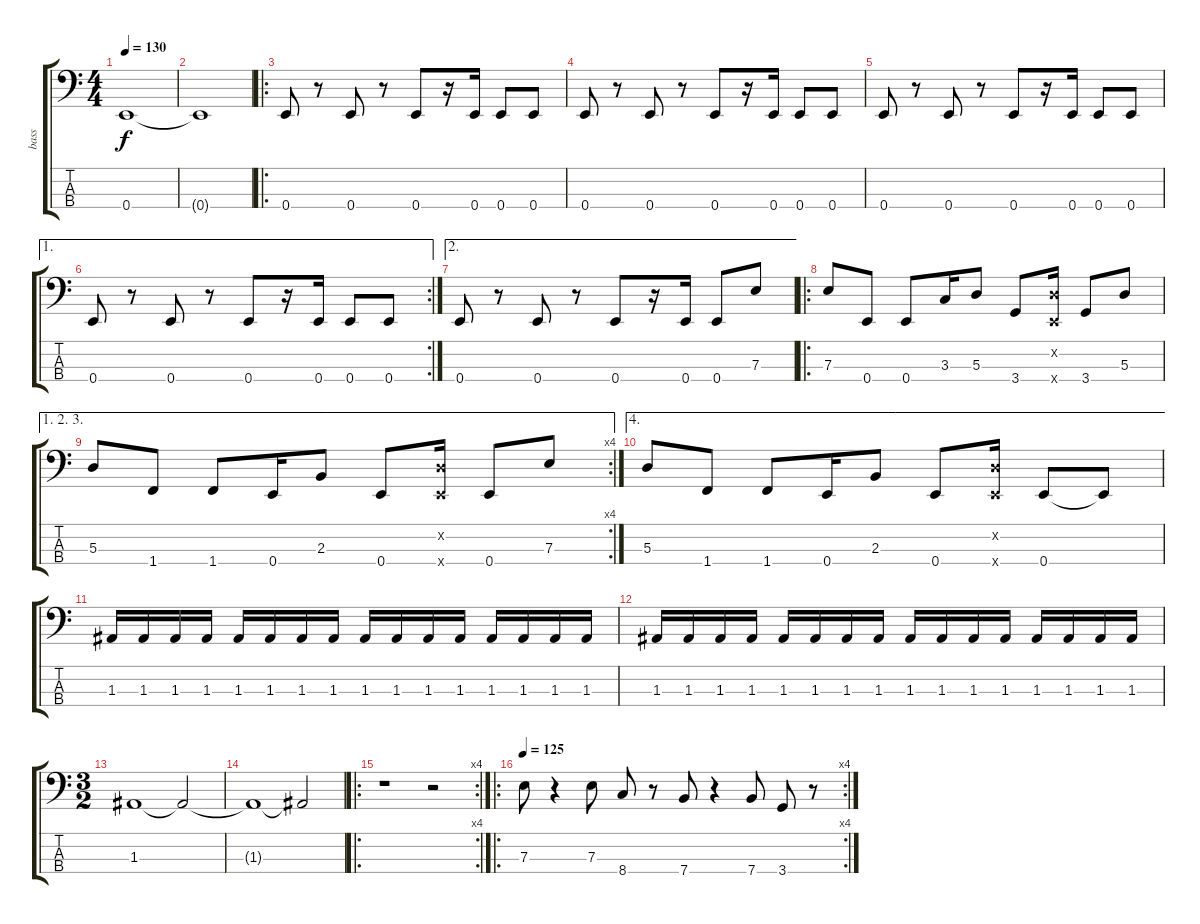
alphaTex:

\track ("bass" "bass") {instrument electricbassfinger}
\staff {score tabs}
\tuning (G2 D2 A1 E1) {hide}
\ts (4 4)
\tempo 130
\clef f4
\ks c
0.4{t}.1{dy f} |
0.4{t}.1 |
\ro
0.4.8 r.8 0.4.8 r.8 0.4.8 r.16 0.4.16 0.4.8 0.4.8 |
0.4.8 r.8 0.4.8 r.8 0.4.8 r.16 0.4.16 0.4.8 0.4.8 |
0.4.8 r.8 0.4.8 r.8 0.4.8 r.16 0.4.16 0.4.8 0.4.8 |
\ae 1
\rc 2
0.4.8 r.8 0.4.8 r.8 0.4.8 r.16 0.4.16 0.4.8 0.4.8 |
\ae 2
0.4.8 r.8 0.4.8 r.8 0.4.8 r.16 0.4.16 0.4.8 7.3.8 |
\ro
7.3.8 0.4.8 0.4.8 3.3.16 5.3.8 3.4.8 (0.2{x} 0.4{x}).16 3.4.8 5.3.8 |
\ae (1 2 3)
\rc 4
5.3.8 1.4.8 1.4.8 0.4.16 2.3.8 0.4.8 (0.2{x} 0.4{x}).16 0.4.8 7.3.8 |
\ae 4
5.3.8 1.4.8 1.4.8 0.4.16 2.3.8 0.4.8 (0.2{x} 0.4{x}).16 0.4.8 0.4{t}.8 |
1.3.16 1.3.16 1.3.16 1.3.16 1.3.16 1.3.16 1.3.16 1.3.16 1.3.16 1.3.16 1.3.16 1.3.16 1.3.16 1.3.16 1.3.16 1.3.16 |
1.3.16 1.3.16 1.3.16 1.3.16 1.3.16 1.3.16 1.3.16 1.3.16 1.3.16 1.3.16 1.3.16 1.3.16 1.3.16 1.3.16 1.3.16 1.3.16 |
\ts (3 2)
1.3.1 1.3{t}.2 |
1.3{t}.1 1.3{t}.2 |
\ro
\rc 4
r.1 r.2 |
\ro
\rc 4
\tempo 125
7.3.8{instrument lead8bassandlead} r.4 7.3.8 8.4.8 r.8 7.4.8 r.4 7.4.8 3.4.8 r.8
